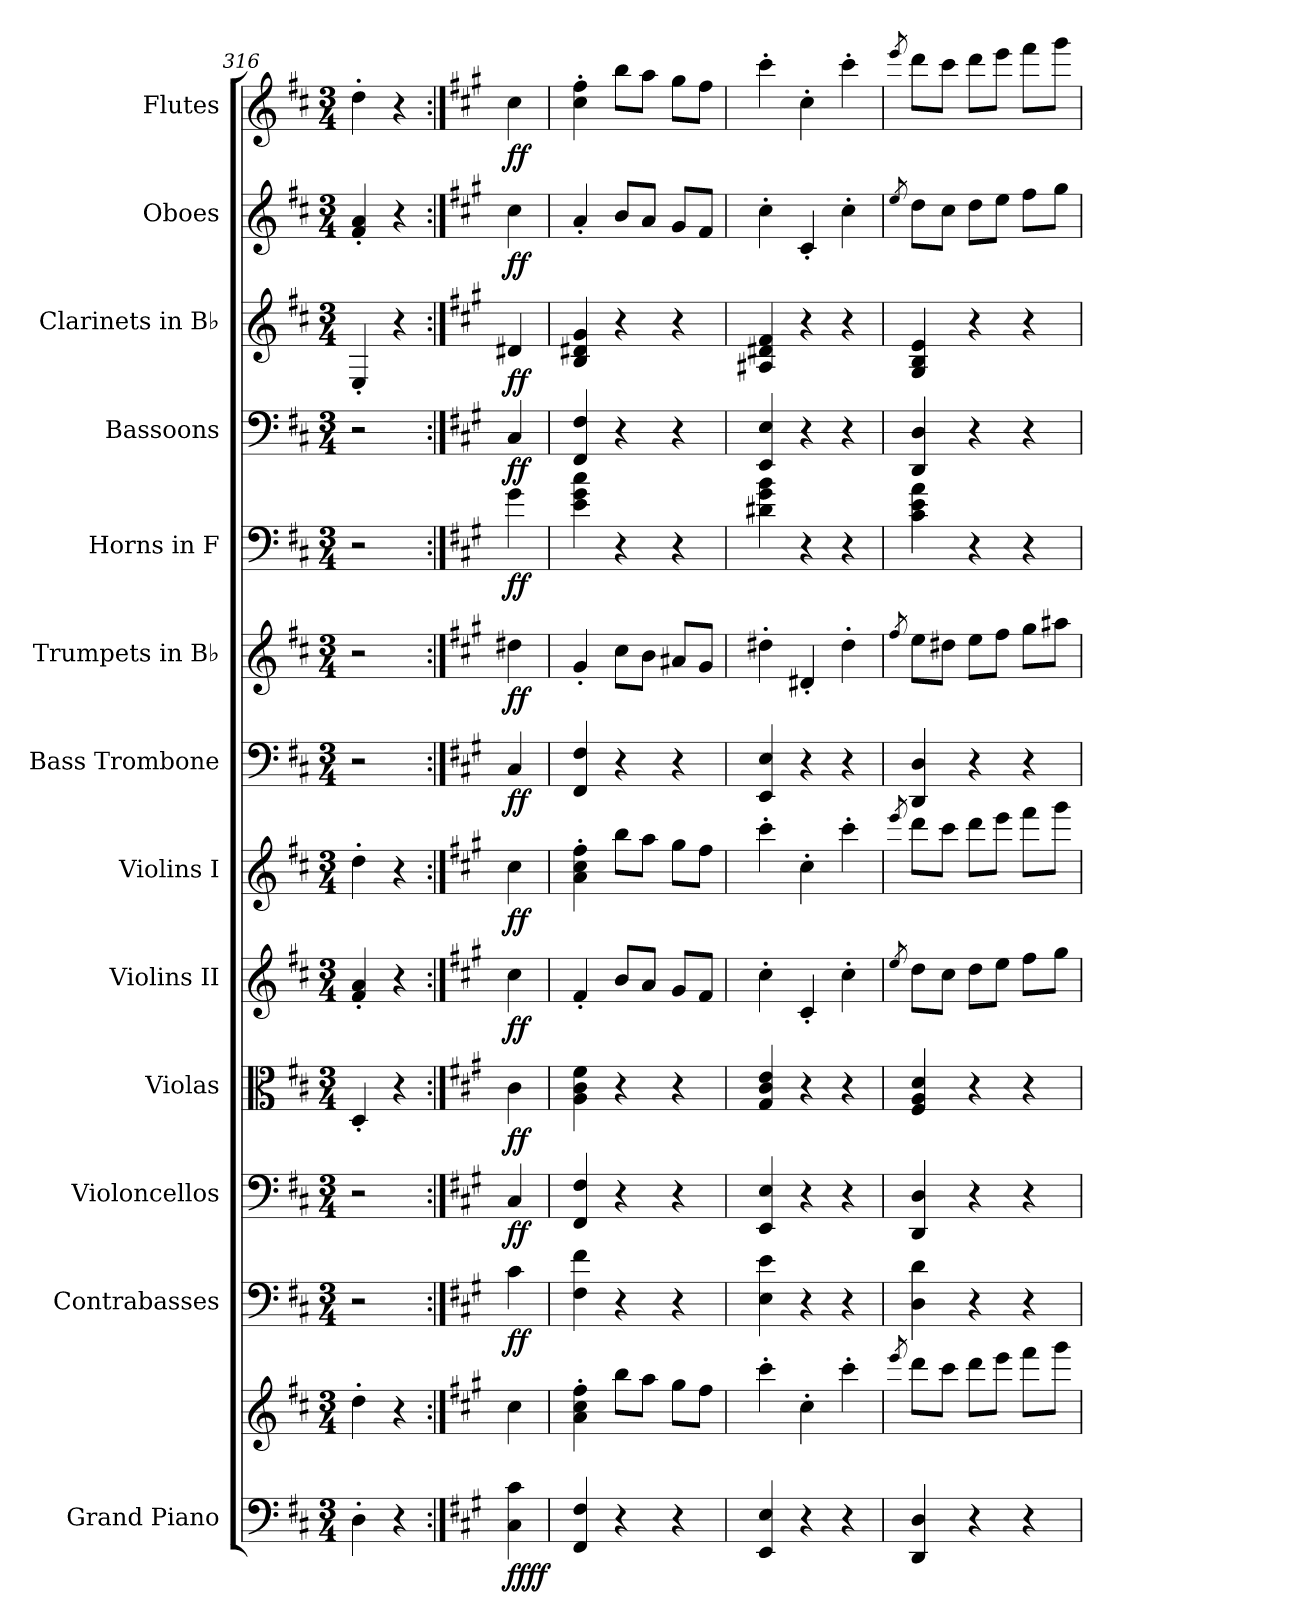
**kern	**kern	**dynam	**kern	**dynam	**kern	**dynam	**kern	**dynam	**kern	**dynam	**kern	**dynam	**kern	**dynam	**kern	**dynam	**kern	**dynam	**kern	**dynam	**kern	**dynam	**kern	**dynam	**kern	**dynam
*part13	*part13	*part13	*part12	*part12	*part11	*part11	*part10	*part10	*part9	*part9	*part8	*part8	*part7	*part7	*part6	*part6	*part5	*part5	*part4	*part4	*part3	*part3	*part2	*part2	*part1	*part1
*staff14	*staff13	*staff13/14	*staff12	*staff12	*staff11	*staff11	*staff10	*staff10	*staff9	*staff9	*staff8	*staff8	*staff7	*staff7	*staff6	*staff6	*staff5	*staff5	*staff4	*staff4	*staff3	*staff3	*staff2	*staff2	*staff1	*staff1
*I"Grand Piano	*	*	*I"Contrabasses	*	*I"Violoncellos	*	*I"Violas	*	*I"Violins II	*	*I"Violins I	*	*I"Bass Trombone	*	*I"Trumpets in B♭	*	*I"Horns in F	*	*I"Bassoons	*	*I"Clarinets in B♭	*	*I"Oboes	*	*I"Flutes	*
*I'Pno.	*	*	*I'Cb.	*	*I'Vc.	*	*I'Vla.	*	*I'Vln. II	*	*I'Vln. I	*	*I'B. Tbn.	*	*	*	*	*	*I'Bsn.	*	*	*	*I'Ob.	*	*I'Fl.	*
*clefF4	*clefG2	*	*clefF4	*	*clefF4	*	*clefC3	*	*clefG2	*	*clefG2	*	*clefF4	*	*clefG2	*	*clefF4	*	*clefF4	*	*clefG2	*	*clefG2	*	*clefG2	*
*	*	*	*ITrd7c12	*	*	*	*	*	*	*	*	*	*	*	*ITrd1c2	*	*ITrd4c7	*	*	*	*ITrd1c2	*	*	*	*	*
*k[f#c#]	*k[f#c#]	*	*k[f#c#]	*	*k[f#c#]	*	*k[f#c#]	*	*k[f#c#]	*	*k[f#c#]	*	*k[f#c#]	*	*k[]	*	*k[f#]	*	*k[f#c#]	*	*k[]	*	*k[f#c#]	*	*k[f#c#]	*
*M3/4	*M3/4	*	*M3/4	*	*M3/4	*	*M3/4	*	*M3/4	*	*M3/4	*	*M3/4	*	*M3/4	*	*M3/4	*	*M3/4	*	*M3/4	*	*M3/4	*	*M3/4	*
=316	=316	=316	=316	=316	=316	=316	=316	=316	=316	=316	=316	=316	=316	=316	=316	=316	=316	=316	=316	=316	=316	=316	=316	=316	=316	=316
4D'\	4dd'\	.	2r	.	2r	.	4D'/	.	4f#/' 4a/'	.	4dd'\	.	2r	.	2r	.	2r	.	2r	.	4D'/	.	4f#/' 4a/'	.	4dd'\	.
4r	4r	.	.	.	.	.	4r	.	4r	.	4r	.	.	.	.	.	.	.	.	.	4r	.	4r	.	4r	.
=317:|!	=317:|!	=317:|!	=317:|!	=317:|!	=317:|!	=317:|!	=317:|!	=317:|!	=317:|!	=317:|!	=317:|!	=317:|!	=317:|!	=317:|!	=317:|!	=317:|!	=317:|!	=317:|!	=317:|!	=317:|!	=317:|!	=317:|!	=317:|!	=317:|!	=317:|!	=317:|!
*k[f#c#g#]	*k[f#c#g#]	*	*k[f#c#g#]	*	*k[f#c#g#]	*	*k[f#c#g#]	*	*k[f#c#g#]	*	*k[f#c#g#]	*	*k[f#c#g#]	*	*k[f#]	*	*k[f#c#]	*	*k[f#c#g#]	*	*k[f#]	*	*k[f#c#g#]	*	*k[f#c#g#]	*
!	!	!LO:DY:b=2	!	!	!	!	!	!	!	!	!	!	!	!	!	!	!	!	!	!	!	!	!	!	!	!
!	!	!LO:DY:n=1:b	!	!LO:DY:b	!	!LO:DY:b	!	!LO:DY:b	!	!LO:DY:b	!	!LO:DY:b	!	!LO:DY:b	!	!LO:DY:b	!	!LO:DY:b	!	!LO:DY:b	!	!LO:DY:b	!	!LO:DY:b	!	!LO:DY:b
4C#\ 4c#\	4cc#\	ff ff	4C#\	ff	4C#/	ff	4c#\	ff	4cc#\	ff	4cc#\	ff	4C#/	ff	4cc#X\	ff	4c#\	ff	4C#/	ff	4c#X/	ff	4cc#\	ff	4cc#\	ff
=318	=318	=318	=318	=318	=318	=318	=318	=318	=318	=318	=318	=318	=318	=318	=318	=318	=318	=318	=318	=318	=318	=318	=318	=318	=318	=318
4FF#/ 4F#/	4a\' 4cc#\' 4ff#\'	.	4FF#\ 4F#\	.	4FF#/ 4F#/	.	4A\ 4c#\ 4f#\	.	4f#'/	.	4a\' 4cc#\' 4ff#\'	.	4FF#/ 4F#/	.	4f#'/	.	4A\ 4c#\ 4f#\	.	4FF#/ 4F#/	.	4A/ 4c#X/ 4f#/	.	4a'/	.	4cc#\' 4ff#\'	.
4r	8bb\L	.	4r	.	4r	.	4r	.	8b/L	.	8bb\L	.	4r	.	8b\L	.	4r	.	4r	.	4r	.	8b/L	.	8bb\L	.
.	8aa\J	.	.	.	.	.	.	.	8a/J	.	8aa\J	.	.	.	8a\J	.	.	.	.	.	.	.	8a/J	.	8aa\J	.
4r	8gg#\L	.	4r	.	4r	.	4r	.	8g#/L	.	8gg#\L	.	4r	.	8g#X/L	.	4r	.	4r	.	4r	.	8g#/L	.	8gg#\L	.
.	8ff#\J	.	.	.	.	.	.	.	8f#/J	.	8ff#\J	.	.	.	8f#/J	.	.	.	.	.	.	.	8f#/J	.	8ff#\J	.
=319	=319	=319	=319	=319	=319	=319	=319	=319	=319	=319	=319	=319	=319	=319	=319	=319	=319	=319	=319	=319	=319	=319	=319	=319	=319	=319
4EE/ 4E/	4ccc#'\	.	4EE\ 4E\	.	4EE/ 4E/	.	4G#/ 4c#/ 4e/	.	4cc#'\	.	4ccc#'\	.	4EE/ 4E/	.	4cc#X'\	.	4G#X\ 4c#\ 4e\	.	4EE/ 4E/	.	4G#X/ 4c#X/ 4e/	.	4cc#'\	.	4ccc#'\	.
4r	4cc#'\	.	4r	.	4r	.	4r	.	4c#'/	.	4cc#'\	.	4r	.	4c#X'/	.	4r	.	4r	.	4r	.	4c#'/	.	4cc#'\	.
4r	4ccc#'\	.	4r	.	4r	.	4r	.	4cc#'\	.	4ccc#'\	.	4r	.	4cc#'\	.	4r	.	4r	.	4r	.	4cc#'\	.	4ccc#'\	.
=320	=320	=320	=320	=320	=320	=320	=320	=320	=320	=320	=320	=320	=320	=320	=320	=320	=320	=320	=320	=320	=320	=320	=320	=320	=320	=320
.	8qeee/	.	.	.	.	.	.	.	8qee/	.	8qeee/	.	.	.	8qee/	.	.	.	.	.	.	.	8qee/	.	8qeee/	.
4DD/ 4D/	8ddd\L	.	4DD\ 4D\	.	4DD/ 4D/	.	4F#/ 4A/ 4d/	.	8dd\L	.	8ddd\L	.	4DD/ 4D/	.	8dd\L	.	4F#\ 4A\ 4d\	.	4DD/ 4D/	.	4F#/ 4A/ 4d/	.	8dd\L	.	8ddd\L	.
.	8ccc#\J	.	.	.	.	.	.	.	8cc#\J	.	8ccc#\J	.	.	.	8cc#X\J	.	.	.	.	.	.	.	8cc#\J	.	8ccc#\J	.
4r	8ddd\L	.	4r	.	4r	.	4r	.	8dd\L	.	8ddd\L	.	4r	.	8dd\L	.	4r	.	4r	.	4r	.	8dd\L	.	8ddd\L	.
.	8eee\J	.	.	.	.	.	.	.	8ee\J	.	8eee\J	.	.	.	8ee\J	.	.	.	.	.	.	.	8ee\J	.	8eee\J	.
4r	8fff#\L	.	4r	.	4r	.	4r	.	8ff#\L	.	8fff#\L	.	4r	.	8ff#\L	.	4r	.	4r	.	4r	.	8ff#\L	.	8fff#\L	.
.	8ggg#\J	.	.	.	.	.	.	.	8gg#\J	.	8ggg#\J	.	.	.	8gg#X\J	.	.	.	.	.	.	.	8gg#\J	.	8ggg#\J	.
=	=	=	=	=	=	=	=	=	=	=	=	=	=	=	=	=	=	=	=	=	=	=	=	=	=	=
*-	*-	*-	*-	*-	*-	*-	*-	*-	*-	*-	*-	*-	*-	*-	*-	*-	*-	*-	*-	*-	*-	*-	*-	*-	*-	*-
